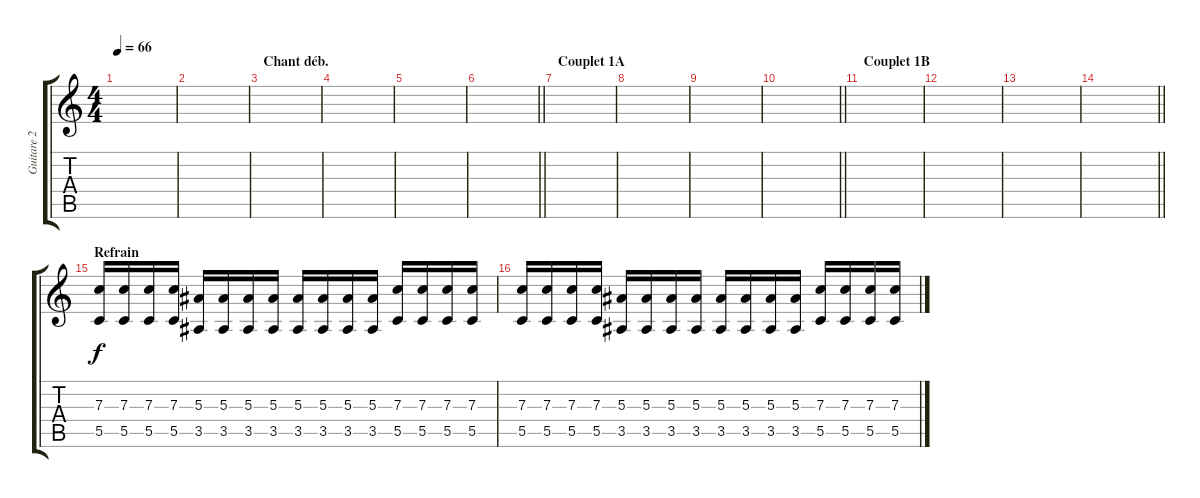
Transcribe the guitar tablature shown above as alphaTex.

\track ("Guitare 2" "Guitare 2") {instrument distortionguitar}
\staff {score tabs}
\tuning (D4 A3 F3 C3 G2 C2) {hide}
\ts (4 4)
\tempo 66
\clef g2
\ks c
|
|
\section ("" "Chant déb.")
|
|
|
\barLineRight lightlight
|
\section ("" "Couplet 1A")
|
|
|
\barLineRight lightlight
|
\section ("" "Couplet 1B")
|
|
|
\barLineRight lightlight
|
\section ("" "Refrain")
(7.3 5.5).16 (7.3 5.5).16 (7.3 5.5).16 (7.3 5.5).16 (5.3 3.5).16 (5.3 3.5).16 (5.3 3.5).16 (5.3 3.5).16 (5.3 3.5).16 (5.3 3.5).16 (5.3 3.5).16 (5.3 3.5).16 (7.3 5.5).16 (7.3 5.5).16 (7.3 5.5).16 (7.3 5.5).16 |
(7.3 5.5).16 (7.3 5.5).16 (7.3 5.5).16 (7.3 5.5).16 (5.3 3.5).16 (5.3 3.5).16 (5.3 3.5).16 (5.3 3.5).16 (5.3 3.5).16 (5.3 3.5).16 (5.3 3.5).16 (5.3 3.5).16 (7.3 5.5).16 (7.3 5.5).16 (7.3 5.5).16 (7.3 5.5).16
